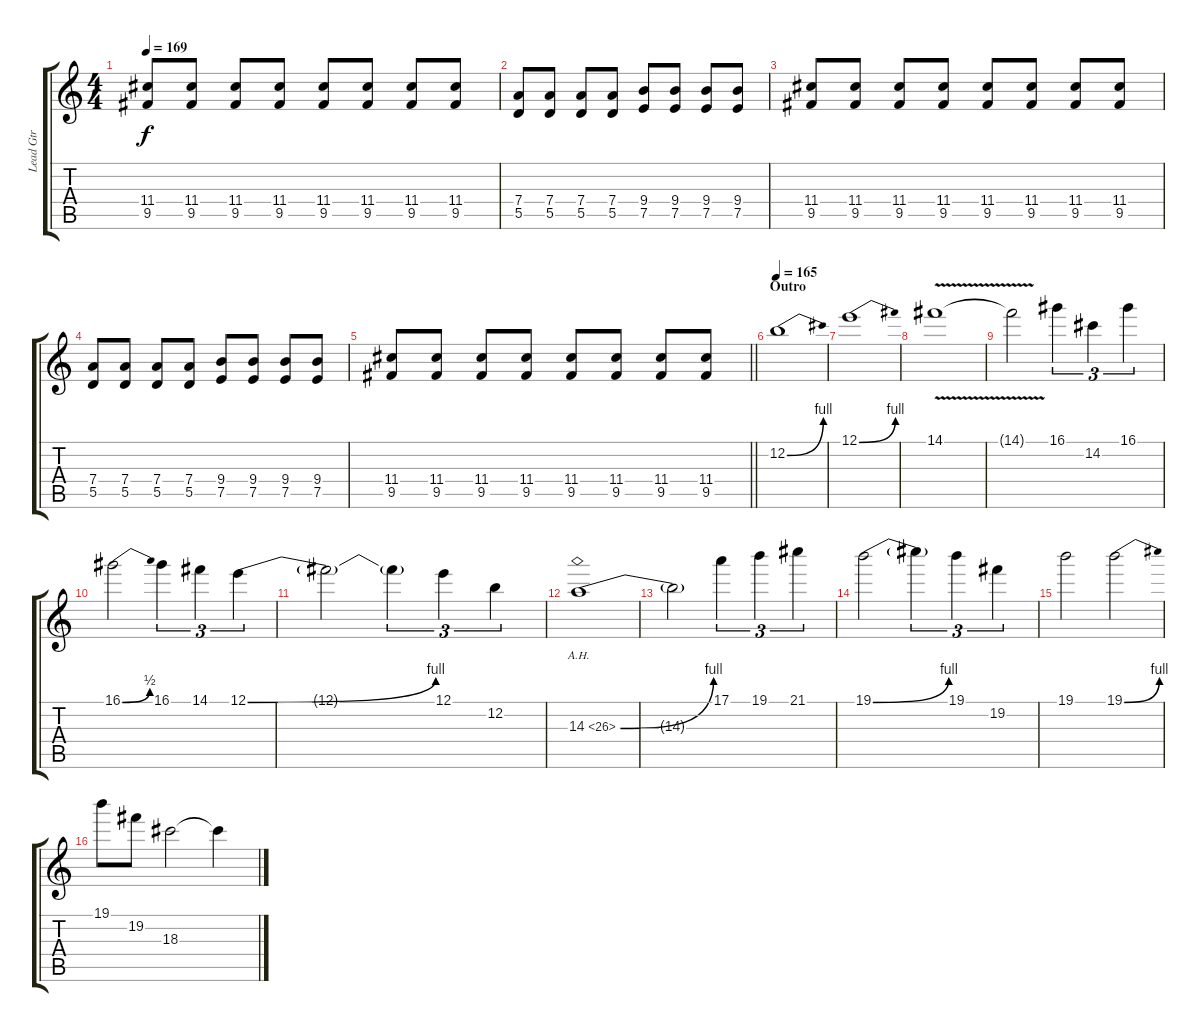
\track ("Lead Gtr" "Lead Gtr") {instrument distortionguitar}
\staff {score tabs}
\tuning (E4 B3 G3 D3 A2 E2) {hide}
\ts (4 4)
\tempo 169
\clef g2
\ks c
(11.4 9.5).8{dy f} (11.4 9.5).8 (11.4 9.5).8 (11.4 9.5).8 (11.4 9.5).8 (11.4 9.5).8 (11.4 9.5).8 (11.4 9.5).8 |
(7.4 5.5).8 (7.4 5.5).8 (7.4 5.5).8 (7.4 5.5).8 (9.4 7.5).8 (9.4 7.5).8 (9.4 7.5).8 (9.4 7.5).8 |
(11.4 9.5).8 (11.4 9.5).8 (11.4 9.5).8 (11.4 9.5).8 (11.4 9.5).8 (11.4 9.5).8 (11.4 9.5).8 (11.4 9.5).8 |
(7.4 5.5).8 (7.4 5.5).8 (7.4 5.5).8 (7.4 5.5).8 (9.4 7.5).8 (9.4 7.5).8 (9.4 7.5).8 (9.4 7.5).8 |
\barLineRight lightlight
(11.4 9.5).8 (11.4 9.5).8 (11.4 9.5).8 (11.4 9.5).8 (11.4 9.5).8 (11.4 9.5).8 (11.4 9.5).8 (11.4 9.5).8 |
\section ("" "Outro")
\tempo 165
12.2{be (bend 0 0 60 4)}.1{volume 14} |
12.1{be (bend 0 0 60 4)}.1 |
14.1{v}.1 |
14.1{t}.2 16.1.4{tu (3 2)} 14.2.4{tu (3 2)} 16.1.4{tu (3 2)} |
16.1{be (bend 0 0 60 2)}.2 16.1.4{tu (3 2)} 14.1.4{tu (3 2)} 12.1{be (bend 0 0 60 4)}.4{tu (3 2)} |
12.1{t}.2 12.1{t}.4{tu (3 2)} 12.1.4{tu (3 2)} 12.2.4{tu (3 2)} |
14.3{be (bend 0 0 60 4) ah 12}.1 |
14.3{t}.2 17.1.4{tu (3 2)} 19.1.4{tu (3 2)} 21.1.4{tu (3 2)} |
19.1{be (bend 0 0 60 4)}.2 19.1{t}.4{tu (3 2)} 19.1.4{tu (3 2)} 19.2.4{tu (3 2)} |
19.1.2 19.1{be (bend 0 0 60 4)}.2 |
19.1.8 19.2.8 18.3.2 18.3{t}.4
